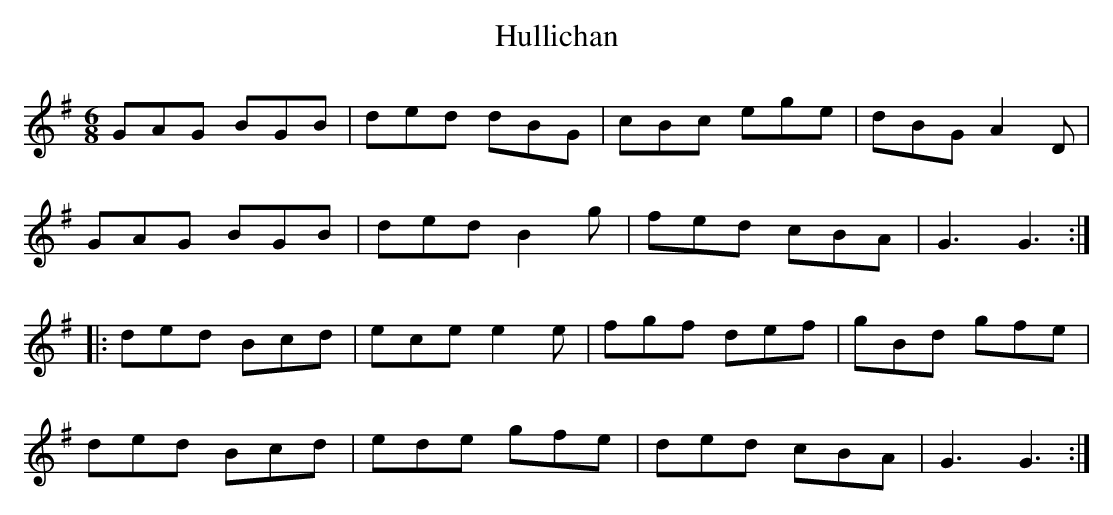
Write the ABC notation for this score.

X:1
T:Hullichan
L:1/8
M:6/8
K:G
GAG BGB|ded dBG|cBc ege|dBG A2D|
GAG BGB|ded B2g|fed cBA|G3 G3:|
|:ded Bcd|ece e2e|fgf def|gBd gfe|
ded Bcd|ede gfe|ded cBA|G3 G3:|
